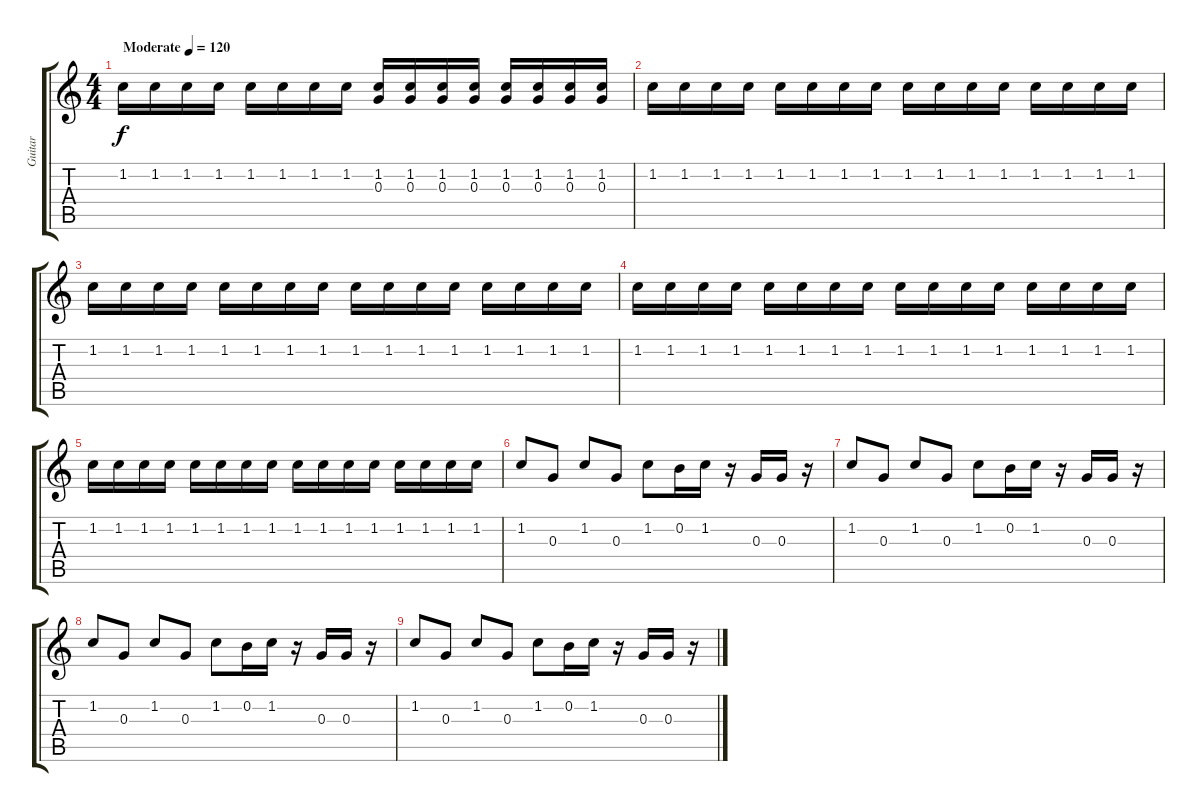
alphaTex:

\track ("Guitar" "Guitar") {instrument distortionguitar}
\staff {score tabs}
\tuning (E4 B3 G3 D3 A2 D2) {hide}
\ts (4 4)
\tempo (120 "Moderate")
\clef g2
\ks c
1.2.16{dy f instrument distortionguitar} 1.2.16 1.2.16 1.2.16 1.2.16 1.2.16 1.2.16 1.2.16 (1.2 0.3).16 (1.2 0.3).16 (1.2 0.3).16 (1.2 0.3).16 (1.2 0.3).16 (1.2 0.3).16 (1.2 0.3).16 (1.2 0.3).16 |
1.2.16 1.2.16 1.2.16 1.2.16 1.2.16 1.2.16 1.2.16 1.2.16 1.2.16 1.2.16 1.2.16 1.2.16 1.2.16 1.2.16 1.2.16 1.2.16 |
1.2.16 1.2.16 1.2.16 1.2.16 1.2.16 1.2.16 1.2.16 1.2.16 1.2.16 1.2.16 1.2.16 1.2.16 1.2.16 1.2.16 1.2.16 1.2.16 |
1.2.16 1.2.16 1.2.16 1.2.16 1.2.16 1.2.16 1.2.16 1.2.16 1.2.16 1.2.16 1.2.16 1.2.16 1.2.16 1.2.16 1.2.16 1.2.16 |
1.2.16 1.2.16 1.2.16 1.2.16 1.2.16 1.2.16 1.2.16 1.2.16 1.2.16 1.2.16 1.2.16 1.2.16 1.2.16 1.2.16 1.2.16 1.2.16 |
1.2.8 0.3.8 1.2.8 0.3.8 1.2.8 0.2.16 1.2.16 r.16 0.3.16 0.3.16 r.16 |
1.2.8 0.3.8 1.2.8 0.3.8 1.2.8 0.2.16 1.2.16 r.16 0.3.16 0.3.16 r.16 |
1.2.8 0.3.8 1.2.8 0.3.8 1.2.8 0.2.16 1.2.16 r.16 0.3.16 0.3.16 r.16 |
1.2.8 0.3.8 1.2.8 0.3.8 1.2.8 0.2.16 1.2.16 r.16 0.3.16 0.3.16 r.16
